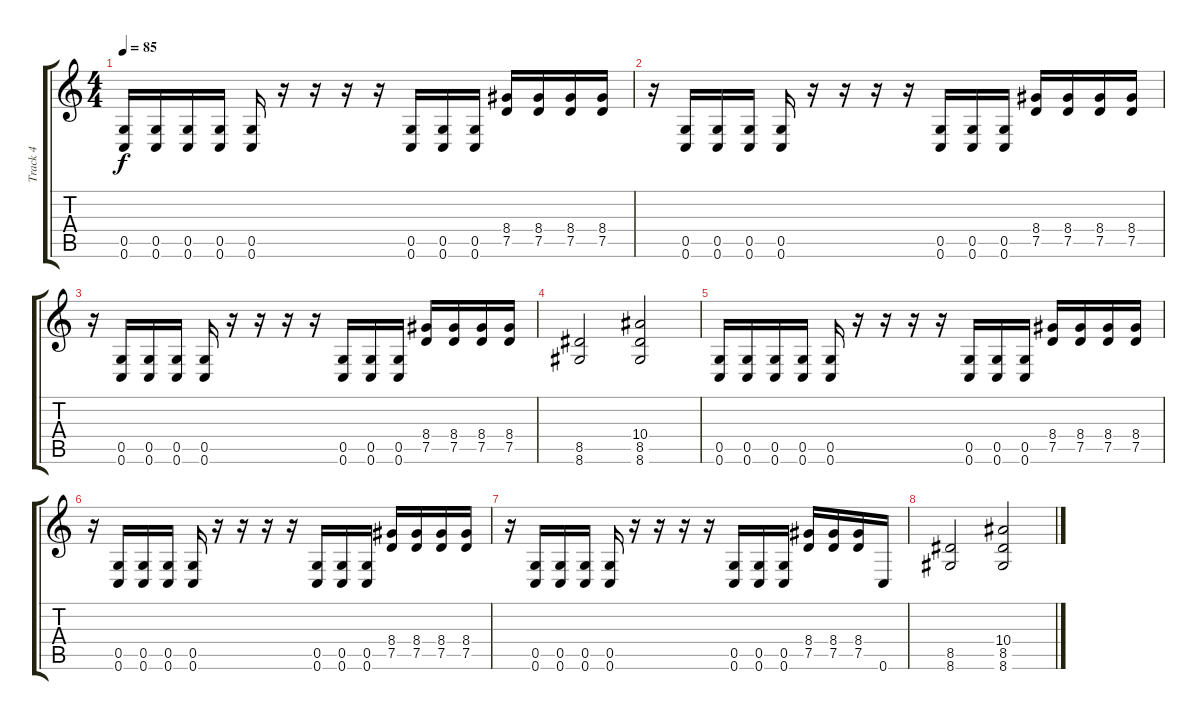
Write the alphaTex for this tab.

\track ("Track 4" "Track 4") {instrument distortionguitar}
\staff {score tabs}
\tuning (D4 A3 F3 C3 G2 C2) {hide}
\ts (4 4)
\tempo 85
\clef g2
\ks c
(0.5 0.6).16{dy f} (0.5 0.6).16 (0.5 0.6).16 (0.5 0.6).16 (0.5 0.6).16 r.16 r.16 r.16 r.16 (0.5 0.6).16 (0.5 0.6).16 (0.5 0.6).16 (8.4 7.5).16 (8.4 7.5).16 (8.4 7.5).16 (8.4 7.5).16 |
r.16 (0.5 0.6).16 (0.5 0.6).16 (0.5 0.6).16 (0.5 0.6).16 r.16 r.16 r.16 r.16 (0.5 0.6).16 (0.5 0.6).16 (0.5 0.6).16 (8.4 7.5).16 (8.4 7.5).16 (8.4 7.5).16 (8.4 7.5).16 |
r.16 (0.5 0.6).16 (0.5 0.6).16 (0.5 0.6).16 (0.5 0.6).16 r.16 r.16 r.16 r.16 (0.5 0.6).16 (0.5 0.6).16 (0.5 0.6).16 (8.4 7.5).16 (8.4 7.5).16 (8.4 7.5).16 (8.4 7.5).16 |
(8.5 8.6).2 (10.4 8.5 8.6).2 |
(0.5 0.6).16 (0.5 0.6).16 (0.5 0.6).16 (0.5 0.6).16 (0.5 0.6).16 r.16 r.16 r.16 r.16 (0.5 0.6).16 (0.5 0.6).16 (0.5 0.6).16 (8.4 7.5).16 (8.4 7.5).16 (8.4 7.5).16 (8.4 7.5).16 |
r.16 (0.5 0.6).16 (0.5 0.6).16 (0.5 0.6).16 (0.5 0.6).16 r.16 r.16 r.16 r.16 (0.5 0.6).16 (0.5 0.6).16 (0.5 0.6).16 (8.4 7.5).16 (8.4 7.5).16 (8.4 7.5).16 (8.4 7.5).16 |
r.16 (0.5 0.6).16 (0.5 0.6).16 (0.5 0.6).16 (0.5 0.6).16 r.16 r.16 r.16 r.16 (0.5 0.6).16 (0.5 0.6).16 (0.5 0.6).16 (8.4 7.5).16 (8.4 7.5).16 (8.4 7.5).16 0.6.16 |
(8.5 8.6).2 (10.4 8.5 8.6).2
